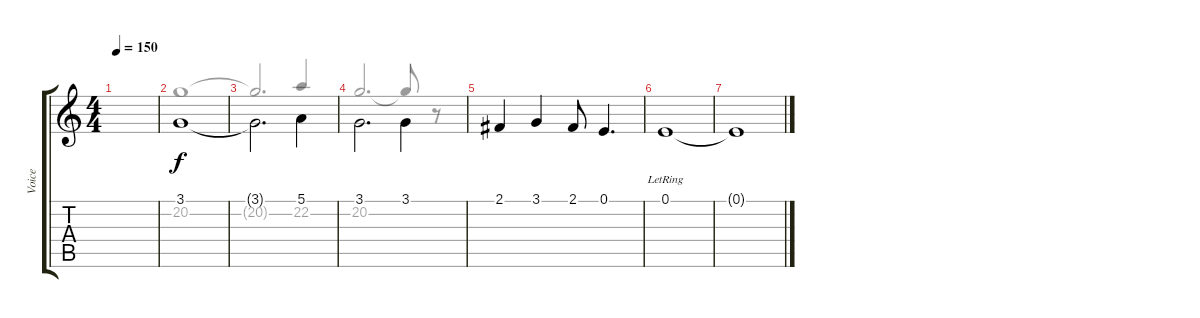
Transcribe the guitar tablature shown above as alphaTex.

\track ("Voice" "Voice") {instrument viola}
\staff {score tabs}
\tuning (E4 B3 G3 D3 A2 E2) {hide}
\voice
\ts (4 4)
\tempo 150
\clef g2
\ks c
|
3.1.1 |
3.1{t}.2{d beam Down} 5.1.4{beam Down} |
3.1.2{d beam Down} 3.1.4{beam Down} |
2.1.4 3.1.4 2.1.8 0.1.4{d} |
0.1{lr}.1 |
0.1{t}.1 |
|
|
\voice
\clef g2
\ottava regular
\simile none
\ks c
|
20.2.1 |
20.2{t}.2{d beam Up} 22.2.4{beam Up} |
20.2.2{d beam Up} 20.2{t}.8{beam Up} r.8 |
|
|
|
|
|
